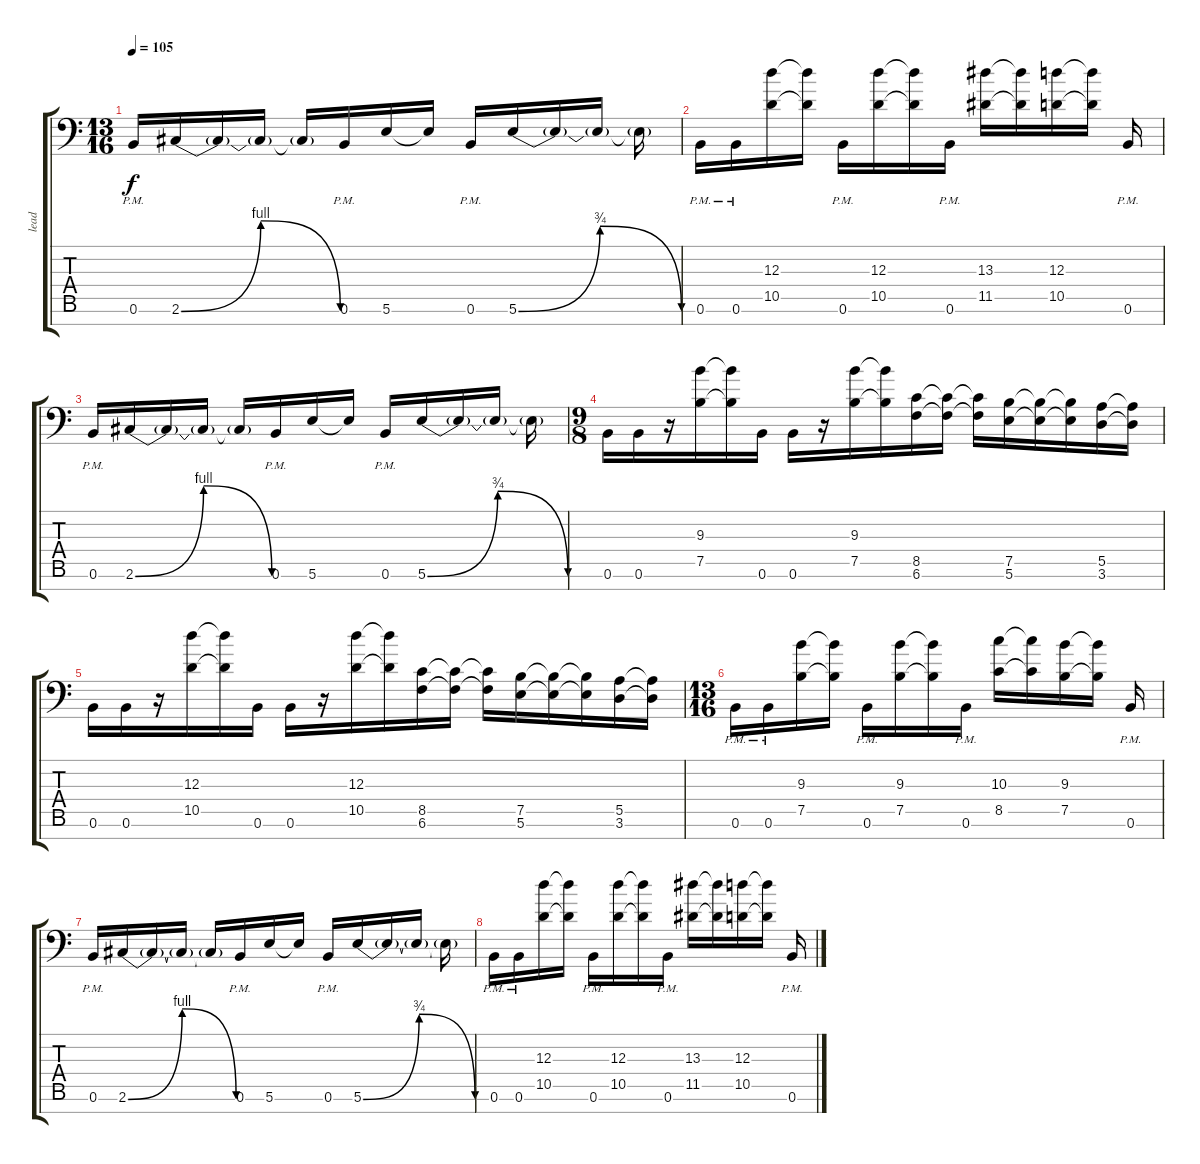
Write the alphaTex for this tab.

\track ("lead" "lead") {instrument distortionguitar}
\staff {score tabs}
\tuning (B3 G3 D3 A2 E2 B1 Gb1) {hide}
\ts (13 16)
\tempo 105
\clef f4
\ks c
0.6{pm}.16{dy f} 2.6{be (bendrelease 0 0 30 4 30 4 45 0)}.16 2.6{t}.16 2.6{t}.16 2.6{t}.16 0.6{pm}.16 5.6.16 5.6{t}.16 0.6{pm}.16 5.6{be (bendrelease 0 0 30 3 30 3 45 0)}.16 5.6{t}.16 5.6{t}.16 5.6{t}.16 |
0.6{pm}.16 0.6{pm}.16 (12.3 10.5).16 (12.3{t} 10.5{t}).16 0.6{pm}.16 (12.3 10.5).16 (12.3{t} 10.5{t}).16 0.6{pm}.16 (13.3 11.5).16 (13.3{t} 11.5{t}).16 (12.3 10.5).16 (12.3{t} 10.5{t}).16 0.6{pm}.16 |
0.6{pm}.16 2.6{be (bendrelease 0 0 30 4 30 4 45 0)}.16 2.6{t}.16 2.6{t}.16 2.6{t}.16 0.6{pm}.16 5.6.16 5.6{t}.16 0.6{pm}.16 5.6{be (bendrelease 0 0 30 3 30 3 45 0)}.16 5.6{t}.16 5.6{t}.16 5.6{t}.16 |
\ts (9 8)
0.6.16 0.6.16 r.16 (9.3 7.5).16 (9.3{t} 7.5{t}).16 0.6.16 0.6.16 r.16 (9.3 7.5).16 (9.3{t} 7.5{t}).16 (8.5 6.6).16 (8.5{t} 6.6{t}).16 (8.5{t} 6.6{t}).16 (7.5 5.6).16 (7.5{t} 5.6{t}).16 (7.5{t} 5.6{t}).16 (5.5 3.6).16 (5.5{t} 3.6{t}).16 |
0.6.16 0.6.16 r.16 (12.3 10.5).16 (12.3{t} 10.5{t}).16 0.6.16 0.6.16 r.16 (12.3 10.5).16 (12.3{t} 10.5{t}).16 (8.5 6.6).16 (8.5{t} 6.6{t}).16 (8.5{t} 6.6{t}).16 (7.5 5.6).16 (7.5{t} 5.6{t}).16 (7.5{t} 5.6{t}).16 (5.5 3.6).16 (5.5{t} 3.6{t}).16 |
\ts (13 16)
0.6{pm}.16 0.6{pm}.16 (9.3 7.5).16 (9.3{t} 7.5{t}).16 0.6{pm}.16 (9.3 7.5).16 (9.3{t} 7.5{t}).16 0.6{pm}.16 (10.3 8.5).16 (10.3{t} 8.5{t}).16 (9.3 7.5).16 (9.3{t} 7.5{t}).16 0.6{pm}.16 |
0.6{pm}.16 2.6{be (bendrelease 0 0 30 4 30 4 45 0)}.16 2.6{t}.16 2.6{t}.16 2.6{t}.16 0.6{pm}.16 5.6.16 5.6{t}.16 0.6{pm}.16 5.6{be (bendrelease 0 0 30 3 30 3 45 0)}.16 5.6{t}.16 5.6{t}.16 5.6{t}.16 |
0.6{pm}.16 0.6{pm}.16 (12.3 10.5).16 (12.3{t} 10.5{t}).16 0.6{pm}.16 (12.3 10.5).16 (12.3{t} 10.5{t}).16 0.6{pm}.16 (13.3 11.5).16 (13.3{t} 11.5{t}).16 (12.3 10.5).16 (12.3{t} 10.5{t}).16 0.6{pm}.16
